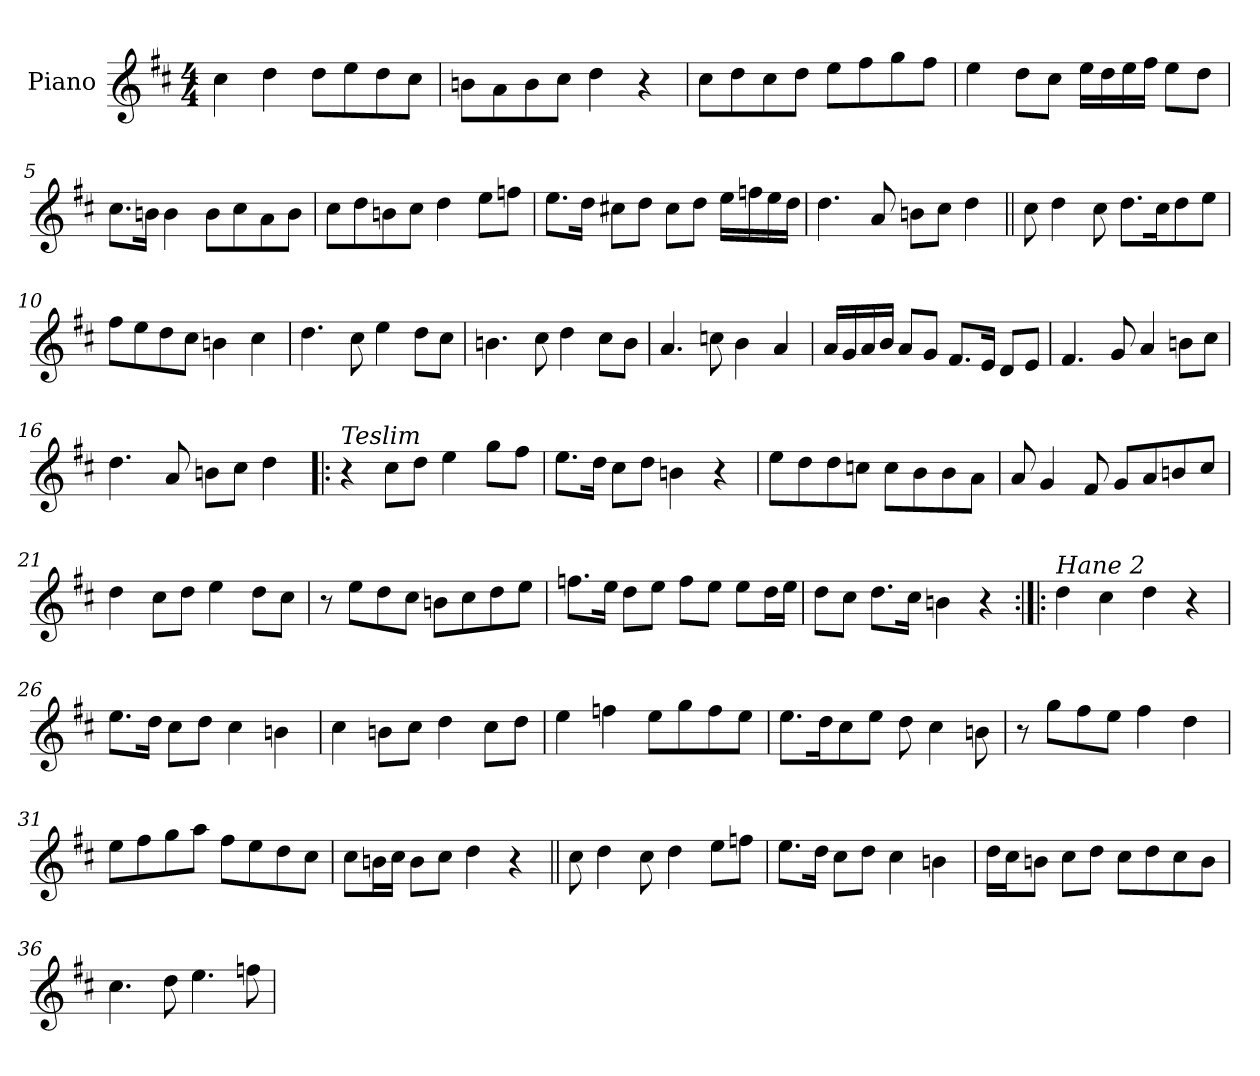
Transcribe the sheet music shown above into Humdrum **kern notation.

**kern
*part1
*staff1
*I"Piano
*I'Pno
*clefG2
*k[f#c#]
*D:
*M4/4
=1
4cc#\
4dd\
8dd\L
8ee\
8dd\
8cc#\J
=2
8bn\L
8a\
8b\
8cc#\J
4dd\
4r
=3
8cc#\L
8dd\
8cc#\
8dd\J
8ee\L
8ff#\
8gg\
8ff#\J
!!LO:LB:g=z
=4
4ee\
8dd\L
8cc#\J
16ee\LL
16dd\
16ee\
16ff#\JJ
8ee\L
8dd\J
=5
8.cc#\L
16bn\Jk
4b\
8b\L
8cc#\
8a\
8b\J
=6
8cc#\L
8dd\
8bn\
8cc#\J
4dd\
8ee\L
8ffn\J
=7
8.ee\L
16dd\Jk
8cc#X\L
8dd\J
8cc#\L
8dd\J
16ee\LL
16ffn\
16ee\
16dd\JJ
!!LO:LB:g=z
=8
4.dd\
8a/
8bn\L
8cc#\J
4dd\
=9||
8cc#\
4dd\
8cc#\
8.dd\L
16cc#\K
8dd\
8ee\J
=10
8ff#\L
8ee\
8dd\
8cc#\J
4bn\
4cc#\
=11
4.dd\
8cc#\
4ee\
8dd\L
8cc#\J
!!LO:LB:g=z
=12
4.bn\
8cc#\
4dd\
8cc#\L
8b\J
=13
4.a/
8ccn\
4b\
4a/
=14
16a/LL
16g/
16a/
16b/JJ
8a/L
8g/J
8.f#/L
16e/Jk
8d/L
8e/J
=15
4.f#/
8g/
4a/
8bn\L
8cc#\J
!!LO:LB:g=z
=16
4.dd\
8a/
8bn\L
8cc#\J
4dd\
=17!|:
!LO:TX:a:i:t=Teslim
4r
8cc#\L
8dd\J
4ee\
8gg\L
8ff#\J
=18
8.ee\L
16dd\Jk
8cc#\L
8dd\J
4bn\
4r
=19
8ee\L
8dd\
8dd\
8ccn\J
8cc\L
8b\
8b\
8a\J
!!LO:LB:g=z
=20
8a/
4g/
8f#/
8g/L
8a/
8bn/
8cc#/J
=21
4dd\
8cc#\L
8dd\J
4ee\
8dd\L
8cc#\J
=22
8r
8ee\L
8dd\
8cc#\J
8bn\L
8cc#\
8dd\
8ee\J
=23
8.ffn\L
16ee\Jk
8dd\L
8ee\J
8ff\L
8ee\J
8ee\L
16dd\L
16ee\JJ
!!LO:LB:g=z
=24
8dd\L
8cc#\J
8.dd\L
16cc#\Jk
4bn\
4r
=25:|!|:
!LO:TX:a:i:t=Hane 2
4dd\
4cc#\
4dd\
4r
=26
8.ee\L
16dd\Jk
8cc#\L
8dd\J
4cc#\
4bn\
=27
4cc#\
8bn\L
8cc#\J
4dd\
8cc#\L
8dd\J
!!LO:LB:g=z
=28
4ee\
4ffn\
8ee\L
8gg\
8ff\
8ee\J
=29
8.ee\L
16dd\K
8cc#\
8ee\J
8dd\
4cc#\
8bn\
=30
8r
8gg\L
8ff#\
8ee\J
4ff#\
4dd\
=31
8ee\L
8ff#\
8gg\
8aa\J
8ff#\L
8ee\
8dd\
8cc#\J
!!LO:LB:g=z
=32
8cc#\L
16bn\L
16cc#\JJ
8b\L
8cc#\J
4dd\
4r
=33||
8cc#\
4dd\
8cc#\
4dd\
8ee\L
8ffn\J
=34
8.ee\L
16dd\Jk
8cc#\L
8dd\J
4cc#\
4bn\
=35
16dd\LL
16cc#\J
8bn\J
8cc#\L
8dd\J
8cc#\L
8dd\
8cc#\
8b\J
!!LO:PB:g=z
=36
4.cc#\
8dd\
4.ee\
8ffn\
=
*-
